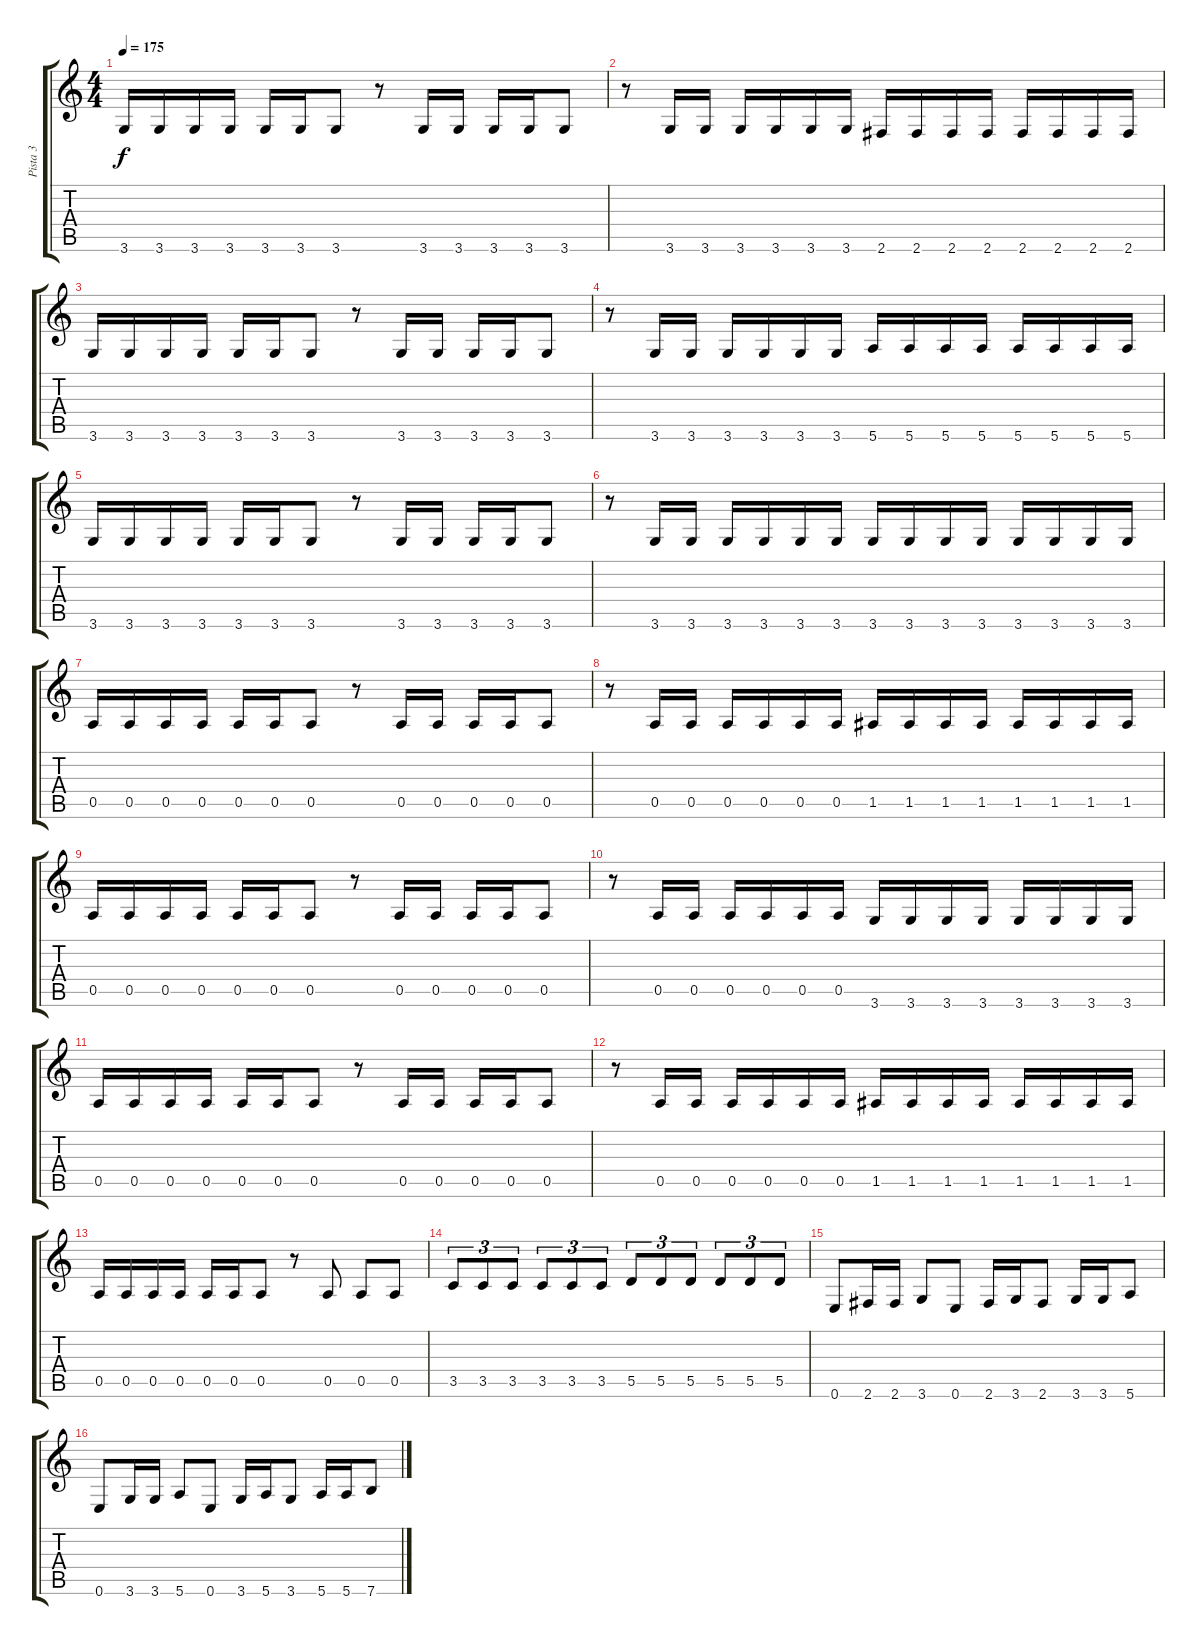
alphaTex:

\track ("Pista 3" "Pista 3") {instrument distortionguitar}
\staff {score tabs}
\tuning (E4 B3 G3 D3 A2 E2) {hide}
\ts (4 4)
\tempo 175
\clef g2
\ks c
3.6.16{dy f} 3.6.16 3.6.16 3.6.16 3.6.16 3.6.16 3.6.8 r.8 3.6.16 3.6.16 3.6.16 3.6.16 3.6.8 |
r.8 3.6.16 3.6.16 3.6.16 3.6.16 3.6.16 3.6.16 2.6.16 2.6.16 2.6.16 2.6.16 2.6.16 2.6.16 2.6.16 2.6.16 |
3.6.16 3.6.16 3.6.16 3.6.16 3.6.16 3.6.16 3.6.8 r.8 3.6.16 3.6.16 3.6.16 3.6.16 3.6.8 |
r.8 3.6.16 3.6.16 3.6.16 3.6.16 3.6.16 3.6.16 5.6.16 5.6.16 5.6.16 5.6.16 5.6.16 5.6.16 5.6.16 5.6.16 |
3.6.16 3.6.16 3.6.16 3.6.16 3.6.16 3.6.16 3.6.8 r.8 3.6.16 3.6.16 3.6.16 3.6.16 3.6.8 |
r.8 3.6.16 3.6.16 3.6.16 3.6.16 3.6.16 3.6.16 3.6.16 3.6.16 3.6.16 3.6.16 3.6.16 3.6.16 3.6.16 3.6.16 |
0.5.16 0.5.16 0.5.16 0.5.16 0.5.16 0.5.16 0.5.8 r.8 0.5.16 0.5.16 0.5.16 0.5.16 0.5.8 |
r.8 0.5.16 0.5.16 0.5.16 0.5.16 0.5.16 0.5.16 1.5.16 1.5.16 1.5.16 1.5.16 1.5.16 1.5.16 1.5.16 1.5.16 |
0.5.16 0.5.16 0.5.16 0.5.16 0.5.16 0.5.16 0.5.8 r.8 0.5.16 0.5.16 0.5.16 0.5.16 0.5.8 |
r.8 0.5.16 0.5.16 0.5.16 0.5.16 0.5.16 0.5.16 3.6.16 3.6.16 3.6.16 3.6.16 3.6.16 3.6.16 3.6.16 3.6.16 |
0.5.16 0.5.16 0.5.16 0.5.16 0.5.16 0.5.16 0.5.8 r.8 0.5.16 0.5.16 0.5.16 0.5.16 0.5.8 |
r.8 0.5.16 0.5.16 0.5.16 0.5.16 0.5.16 0.5.16 1.5.16 1.5.16 1.5.16 1.5.16 1.5.16 1.5.16 1.5.16 1.5.16 |
0.5.16 0.5.16 0.5.16 0.5.16 0.5.16 0.5.16 0.5.8 r.8 0.5.8 0.5.8 0.5.8 |
3.5.8{tu (3 2)} 3.5.8{tu (3 2)} 3.5.8{tu (3 2)} 3.5.8{tu (3 2)} 3.5.8{tu (3 2)} 3.5.8{tu (3 2)} 5.5.8{tu (3 2)} 5.5.8{tu (3 2)} 5.5.8{tu (3 2)} 5.5.8{tu (3 2)} 5.5.8{tu (3 2)} 5.5.8{tu (3 2)} |
0.6.8 2.6.16 2.6.16 3.6.8 0.6.8 2.6.16 3.6.16 2.6.8 3.6.16 3.6.16 5.6.8 |
0.6.8 3.6.16 3.6.16 5.6.8 0.6.8 3.6.16 5.6.16 3.6.8 5.6.16 5.6.16 7.6.8
